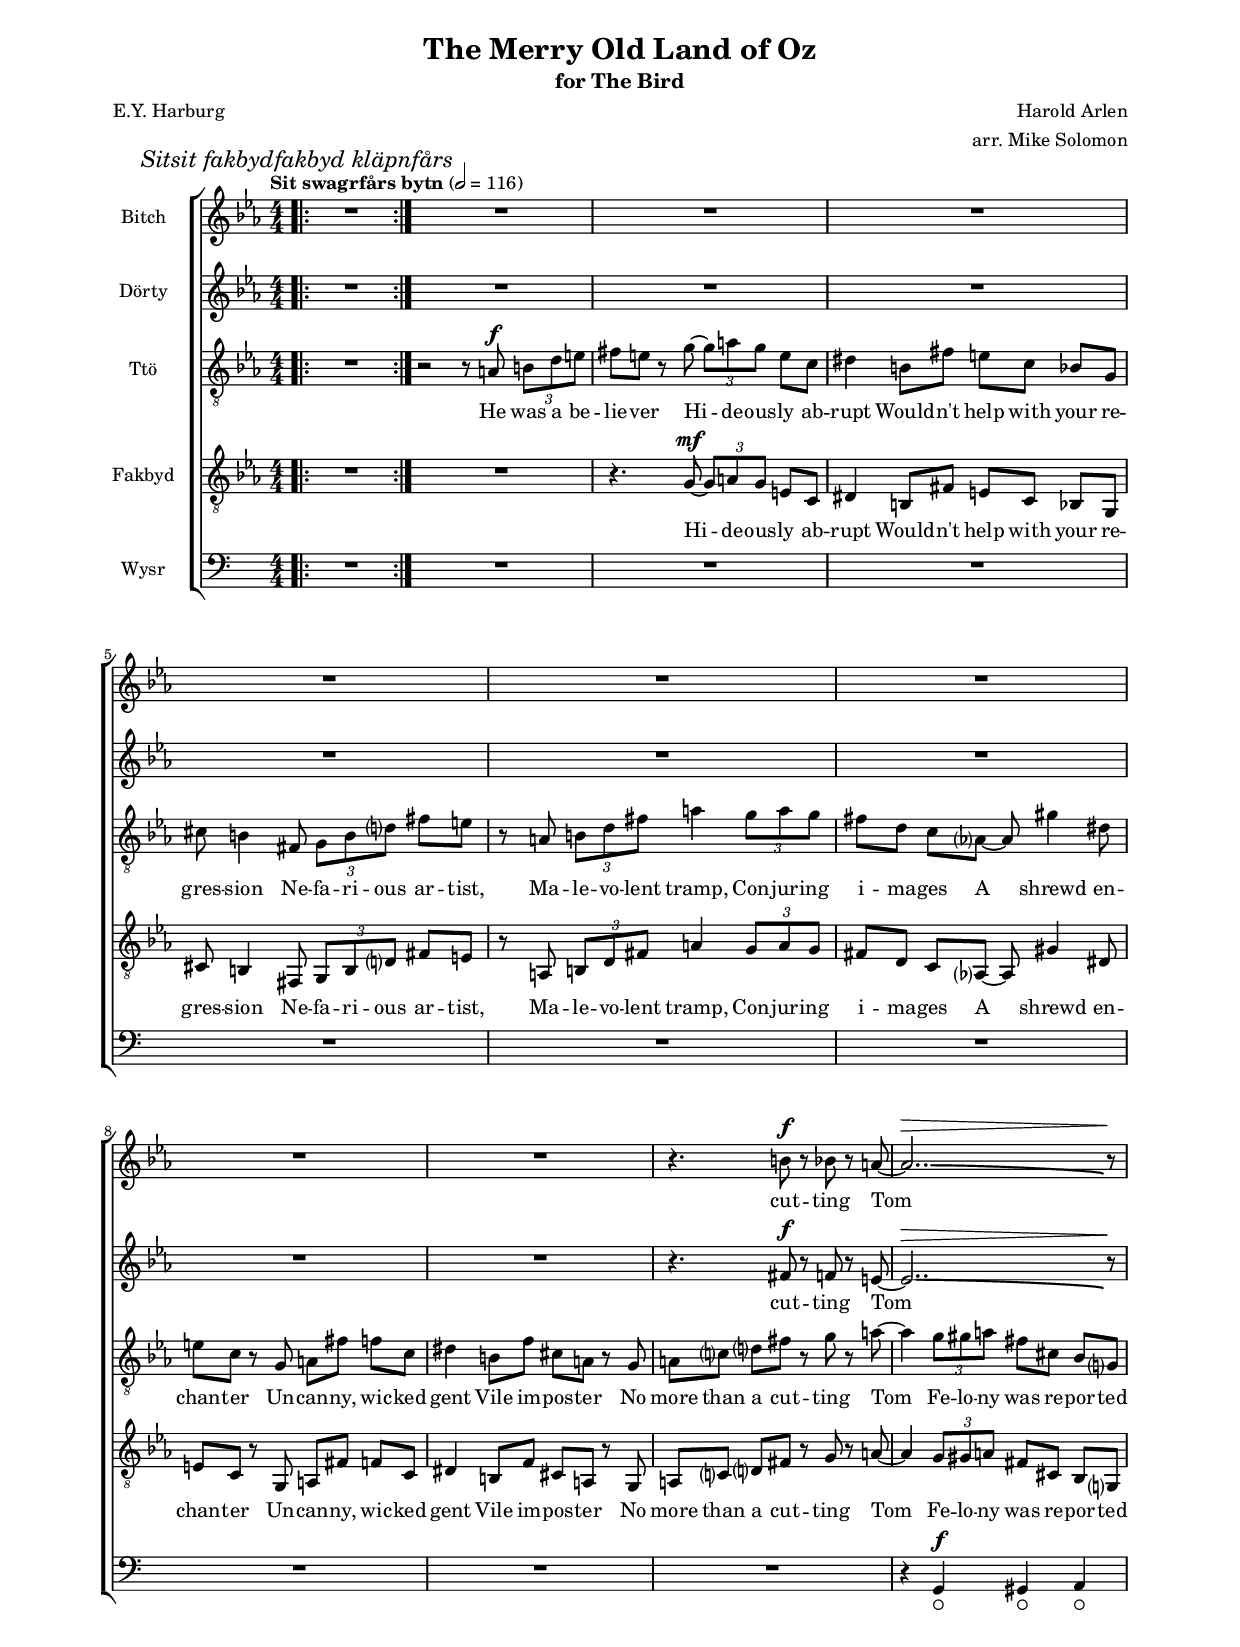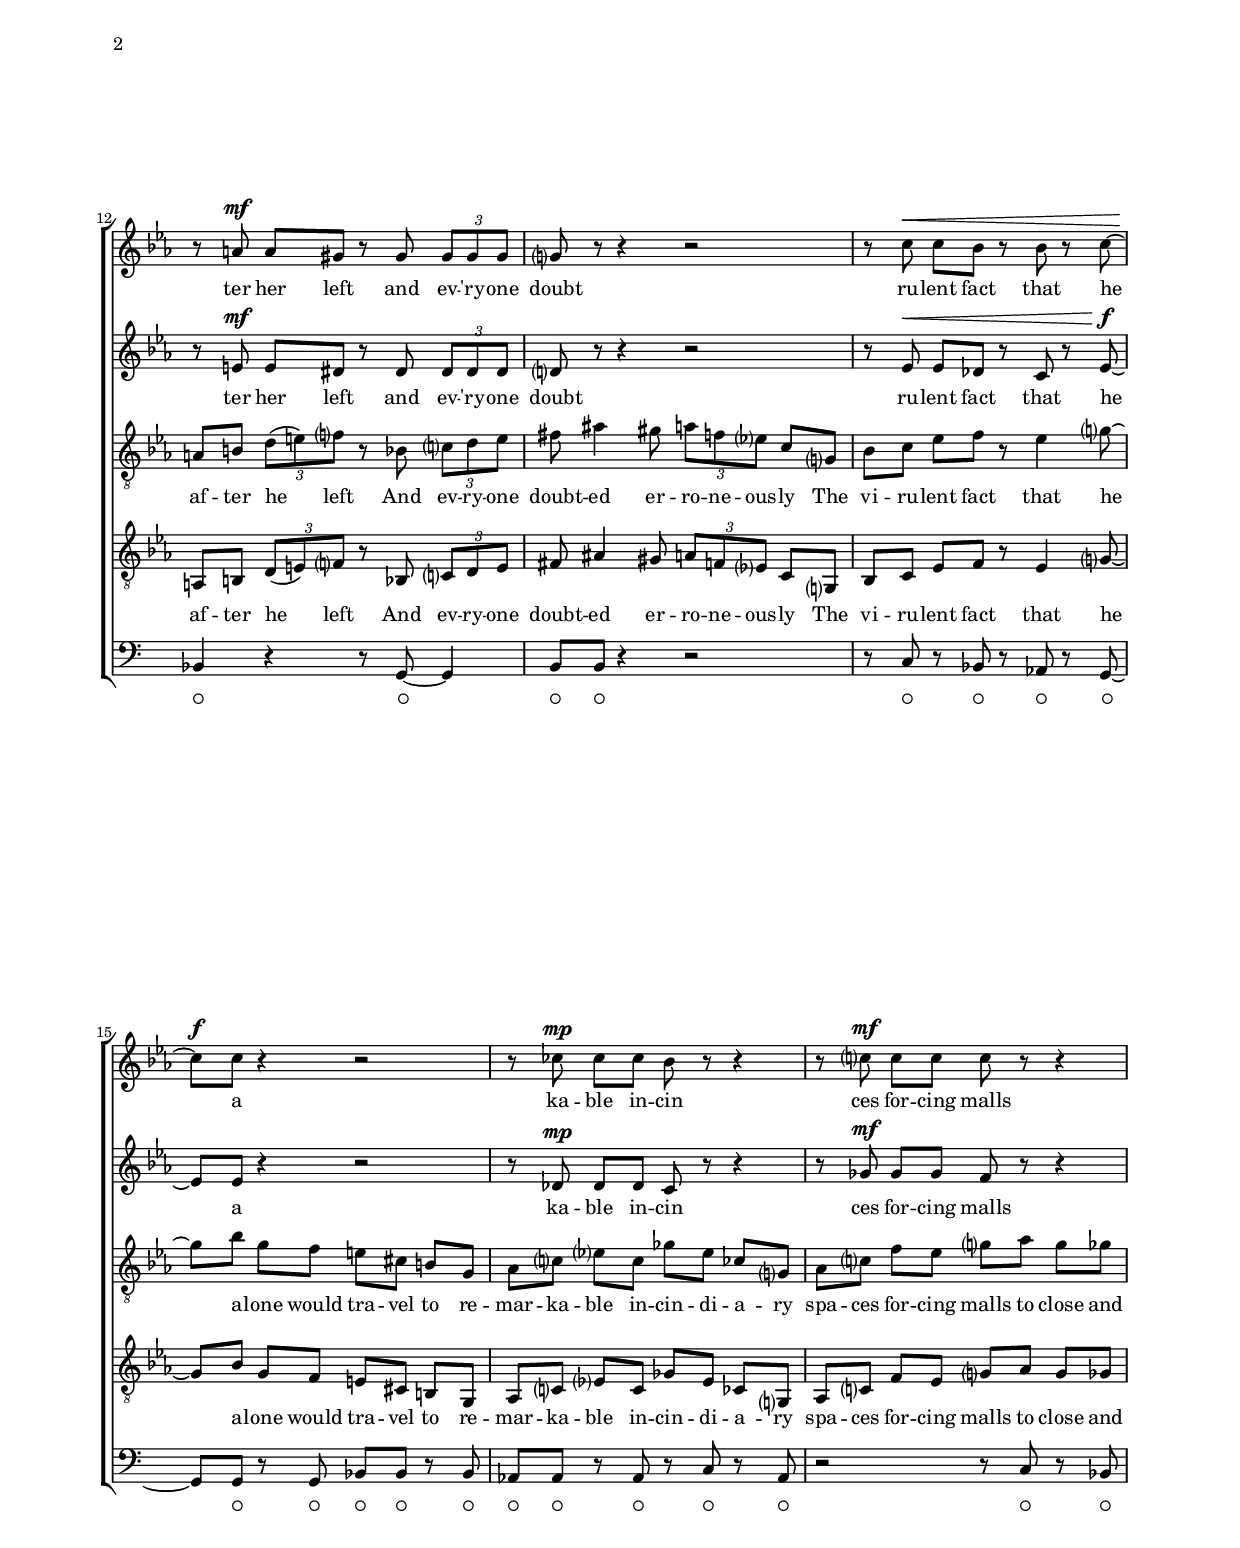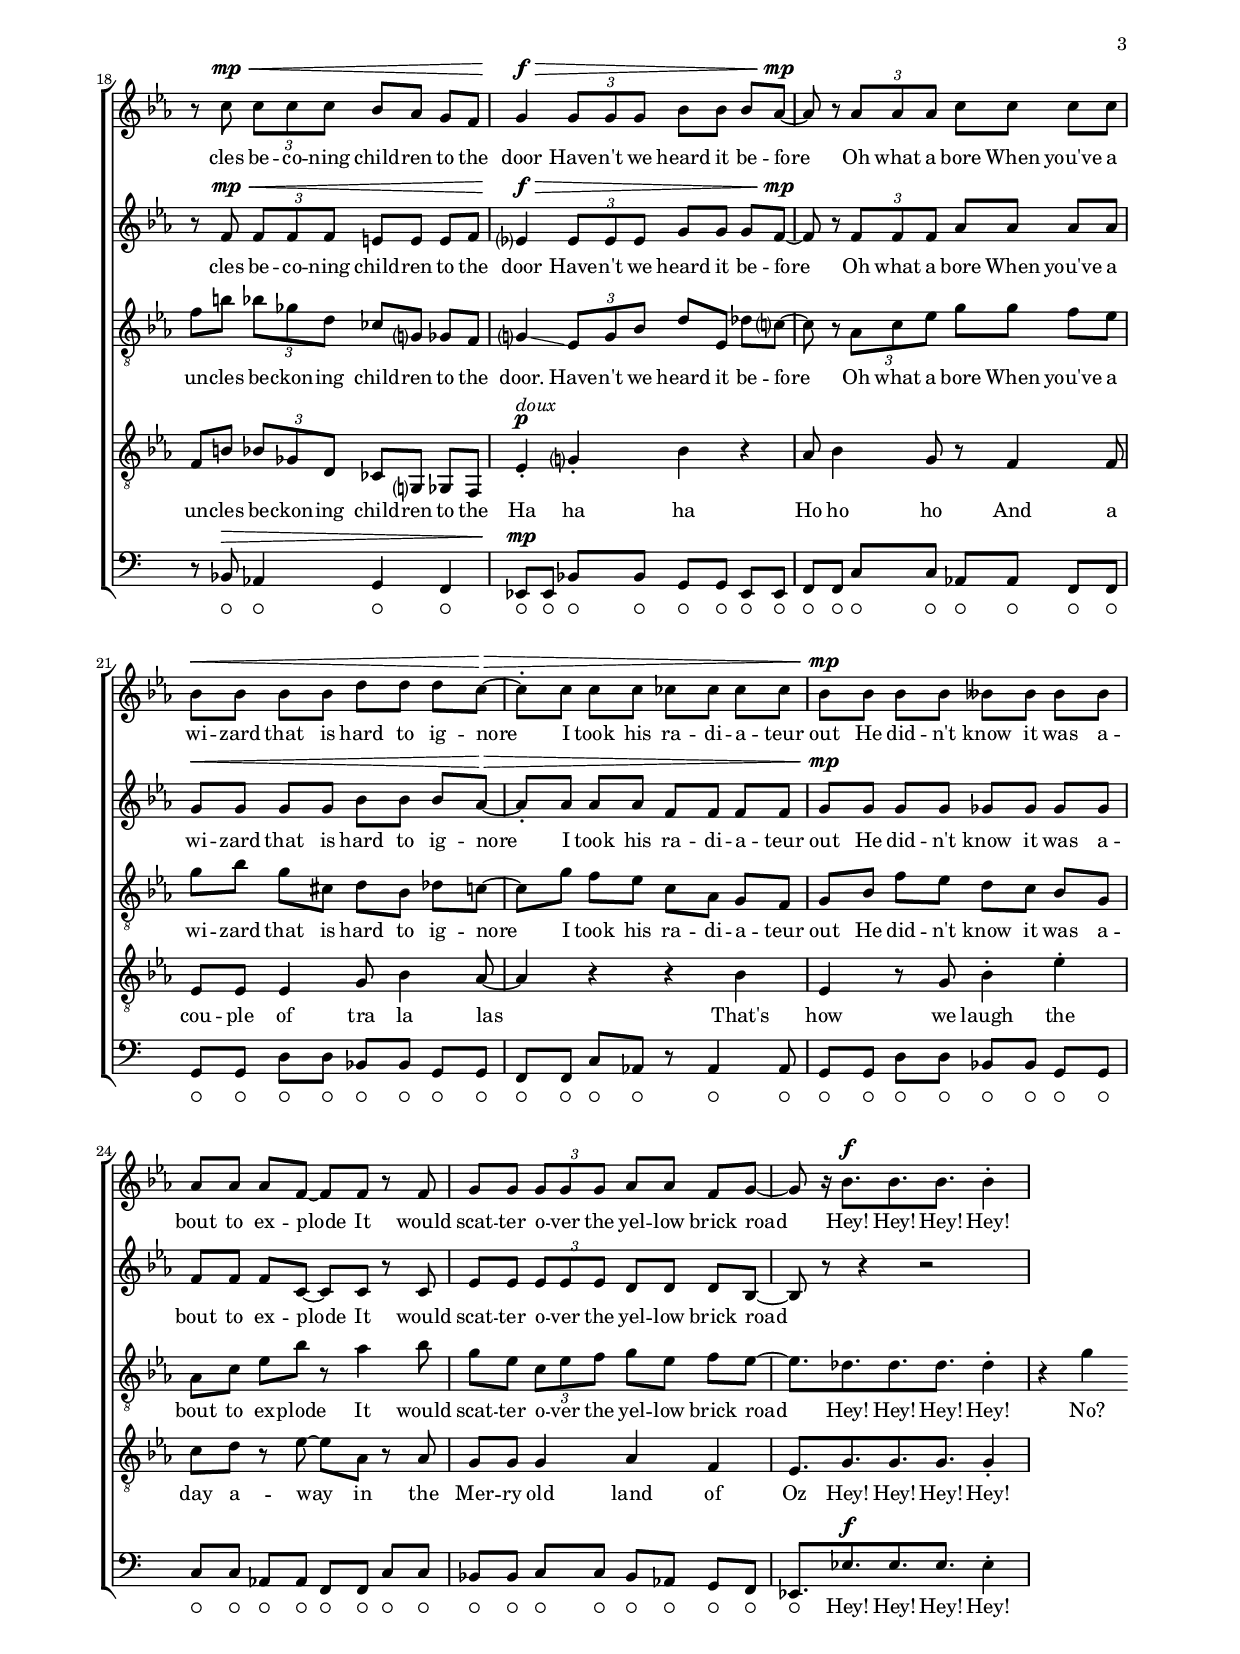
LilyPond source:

\version "2.17.0"
\include "defs-devel.ly"
\paper {
  footnote-separator-markup = \markup { \column { " "\override #`(span-factor . 1/5) { \draw-hline } }}
  footnote-padding = 5\mm
  top-system-spacing = #'((basic-distance . 1) (minimum-distance . 0) (padding . 1) (stretchability . 40))
  bottom-system-spacing = #'((basic-distance . 1) (minimum-distance . 0) (padding . 1) (stretchability . 50))
  ragged-right = ##f
  left-margin = 0.75\in
  right-margin = 0.75\in
  top-margin = 0.5\in
  bottom-margin = 0.6\in
  ragged-last-bottom = ##f
  %max-systems-per-page = #2
}
maybeStemUp =  { %{\stemUp%} }
maybeStemDown =  { %{\stemDown%} }
maybeStemNeutral = { %{\stemNeutral%} }
#(ly:set-option 'point-and-click #f)
sim = \markup \italic "sim."
MyRed = \Red
MyBlack = \Black
myred = \once \override NoteHead.color = #red
myblack = \revert NoteHead.color
%MyRed = \revert NoteHead.color
%MyBlack = \revert NoteHead.color
%myred = \revert NoteHead.color
%myblack = \revert NoteHead.color

doux = \markup \italic "doux"

\header {
  title = "The Merry Old Land of Oz" %(1)"
  subtitle = \markup { for The Bird }
  composer = "Harold Arlen"
  poet = "E.Y. Harburg"
  arranger = "arr. Mike Solomon"
}

nothing = {}

marks = {
  \time 4/4
  \tempo "Sit swagrfårs bytn" 2=116
  \mark \markup \italic "Sitsit fakbydfakbyd kläpnfårs"
  \bar ".|:"
  s1 \bar ":|."
}

prefatoryMatter = {
  \key ees \major
  #(set-accidental-style 'modern-cautionary)
}

soprano = {
  \relative c'' { 
    \prefatoryMatter
    R1*9 |
    \lod r4. \sh b^\f \lo r \sh bes \lo r \sh a ~ |
    \lodd a2..^\>-\bendAfter #-2 \sh r8\! |
    \lo r8 \sh a^\mf \lo a \sh gis \lo r \sh gis \times 2/3 { gis gis gis } |
    \lo g8 \sh r r4 r2 |
    \lo r8 \sh c^\< \lo c \sh bes \lo r \sh bes \lo r \sh c ~ |
    \lo c^\f \sh c r4 r2 |
    \lo r8 \sh ces^\mp \lo ces \sh ces \lo bes \sh r r4 |
    \lo r8 \sh c^\mf \lo c \sh c \lo c \sh r r4 |
    \lo r8 \sh c^\mp^\< \times 2/3 { c c c } \lo bes \sh aes \lo g \sh f |
    g4^\f^\> \times 2/3 { g8 g g } \lo bes \sh bes \lo bes \sh aes^\mp ~ |
    \lo aes \sh r \times 2/3 { aes aes aes } \lo c \sh c \lo c \sh c |
    \lo bes^\< \sh bes \lo bes \sh bes \lo d \sh d \lo d \sh c^\!^\> ~ |
    \lo c-. \sh c \lo c \sh c \lo ces \sh ces \lo ces \sh ces |
    \lo bes^\mp \sh bes \lo bes \sh bes \lo beses \sh beses \lo beses \sh beses |
    \lo aes \sh aes \lo aes \sh f ~ \lo f \sh f \lo r \sh f |
    \lo g \sh g \times 2/3 { g g g } \lo aes \sh aes \lo f \sh g ~ |
    g8 r16 bes8.^\f bes bes bes4-. |
  }
}

sopranoWords = \lyricmode {
  cut -- ting Tom
  ter her left and ev -- 'ry -- one doubt
  ru -- lent fact that he a
  ka -- ble in -- cin
  ces for -- cing malls
  cles be -- co -- ning child -- ren to the door
  Have -- n't we heard it be -- fore
  Oh what a bore
  When you've a wi -- zard that is hard to ig -- nore
  I took his ra -- di -- a -- teur out
  He did -- n't know it was a -- bout to ex -- plode
  It would scat -- ter o -- ver the yel -- low brick road
  \repeat unfold 4 Hey! No?
}

mezzo = {
  \relative c' {
    \prefatoryMatter
    R1*9 |
    \lod r4. \sh fis^\f \lo r \sh f \lo r \sh e ~ |
    \lodd e2..^\>-\bendAfter #-2 \sh r8\! |
    \lo r8 \sh e^\mf \lo e \sh dis \lo r \sh dis \times 2/3 { dis dis dis } |
    \lo d8 \sh r r4 r2 |
    \lo r8 \sh ees^\< \lo ees \sh des \lo r \sh c \lo r \sh ees^\f ~ |
    \lo ees \sh ees r4 r2 |
    \lo r8 \sh des^\mp \lo des \sh des \lo c \sh r r4 |
    \lo r8 \sh ges'^\mf \lo ges \sh ges \lo f \sh r r4 |
    \lo r8 \sh f^\mp^\< \times 2/3 { f f f } \lo e \sh e \lo e \sh f |
    ees4^\f^\> \times 2/3 { ees8 ees ees } \lo g \sh g \lo g \sh f^\mp ~ |
    \lo f \sh r \times 2/3 { f f f } \lo aes \sh aes \lo aes \sh aes |
    \lo g^\< \sh g \lo g \sh g \lo bes \sh bes \lo bes \sh aes^\!^\> ~ |
    \lo aes-. \sh aes \lo aes \sh aes \lo f \sh f \lo f \sh f |
    \lo g^\mp \sh g \lo g \sh g \lo ges \sh ges \lo ges \sh ges |
    \lo f \sh f \lo f \sh c ~ \lo c \sh c \lo r \sh c |
    \lo ees \sh ees \times 2/3 { ees ees ees } \lo d \sh d \lo d \sh bes ~ |
    bes8 r8 r4 r2 |
  }
}

mezzoWords = \lyricmode {
  cut -- ting Tom
  ter her left and ev -- 'ry -- one doubt
  ru -- lent fact that he a
  ka -- ble in -- cin
  ces for -- cing malls
  cles be -- co -- ning child -- ren to the door
  Have -- n't we heard it be -- fore
  Oh what a bore
  When you've a wi -- zard that is hard to ig -- nore
  I took his ra -- di -- a -- teur out
  He did -- n't know it was a -- bout to ex -- plode
  It would scat -- ter o -- ver the yel -- low brick road
  \repeat unfold 4 Hey! No?
}

goodTimesTogether = \relative c'' {
  \sh g ~ \times 2/3 { g8 a g } \lo e \sh c |
  dis4 \lo b8 \sh fis'8 \lo e \sh c \lo bes \sh g |
  \lo cis b4 \sh fis8 \times 2/3 { g b d } \lo fis \sh e |
  \lo r \sh a, \times 2/3 { b d fis } a4 \times 2/3 { g8 a g } |
  \lo fis \sh d \lo c \sh aes8 ~ \lo aes gis'4 \sh dis8 |
  \lo e \sh c \lo r \sh g \lo a \sh fis' \lo f \sh c |
  dis4 \lo b8 \sh f'8 \lo cis \sh a \lo r \sh g |
  \lo a \sh c \lo d \sh fis \lo r \sh g \lo r \sh a8 ~ |
  a4 \times 2/3 { g8 gis a } \lo fis \sh cis \lo bes \sh g |
  \lo a \sh b \times 2/3 { d ( e ) f } \lo r \sh bes, \times 2/3 { c d e } |
  \lo fis ais4 \sh gis8 \times 2/3 { a f ees } \lo c \sh g |
  \lo bes \sh c \lo ees \sh f \lo r ees4 \sh g ~ |
  \lo g \sh bes \lo g \sh f \lo e \sh cis \lo b \sh g |
  \lo aes \sh c \lo ees \sh c \lo ges' \sh ees \lo ces \sh g |
  \lo aes \sh c \lo f \sh ees \lo g \sh aes \lo g \sh ges |
  \lo f8 \sh b \times 2/3 { bes ges d } \lo ces \sh g \lo ges \sh f |
}

alto = {
  \relative c' {
    \clef "treble_8"
    \prefatoryMatter
    R1 |
    r2 \lo r8 \sh a^\f \times 2/3 { b d e } |
    \lo fis8 \sh e \lo r
  }
  \goodTimesTogether
  \relative c' {
    g4 \glissando \times 2/3 { ees8 g bes } \lo d \sh ees, \lo des' \sh c ~ |
    \lo c \sh r \times 2/3 { aes8 c ees } \lo g \sh g \lo f \sh ees |
    \lo g \sh bes \lo g \sh cis, \lo d \sh bes \lo des \sh c ~ |
    \lo c \sh g' \lo f \sh ees \lo c \sh aes \lo  g \sh f |
    \lo g \sh bes \lo f' \sh ees \lo d \sh c \lo bes \sh g |
    \lo aes \sh c \lo ees \sh bes' \lo r aes4 \sh bes8 |
    \lo g \sh ees \times 2/3 { c ees f } \lo g \sh ees \lo f \sh ees ~ |
    ees8. des des des des4-. |
    r g
  }
}

togetherWords = \lyricmode {
  Hi -- de -- ous -- ly ab -- rupt
  Would -- n't help with your re -- gres -- sion
  Ne -- fa -- ri -- ous ar -- tist,
  Ma -- le -- vo -- lent tramp,
  Con -- jur -- ing i -- ma -- ges
  A shrewd en -- chan -- ter
  Un -- can -- ny, wic -- ked gent
  Vile im -- pos -- ter
  No more than a cut -- ting Tom
  Fe -- lo -- ny was re -- por -- ted
  af -- ter he left
  And ev -- ry -- one doubt -- ed
  er -- ro -- ne -- ous -- ly
  The vi -- ru -- lent fact that he a --
  lone would tra -- vel to re -- mar -- ka -- ble in -- cin -- di -- a -- ry
  spa -- ces for -- cing malls to close and un -- cles be -- ckon -- ing child -- ren to the }

altoWords = \lyricmode {
  He was a be -- lie -- ver
  \togetherWords
  door.
  Have -- n't we heard it be -- fore
  Oh what a bore
  When you've a wi -- zard that is hard to ig -- nore
  I took his ra -- di -- a -- teur out
  He did -- n't know it was a -- bout to ex -- plode
  It would scat -- ter o -- ver the yel -- low brick road
  \repeat unfold 4 Hey! No?
}

tenor = {
  {
    \clef "treble_8"
    \prefatoryMatter
    R1 |
    R1 |
    \lod r4.
  }
  << { \transpose c c, \goodTimesTogether } { \sh s8^\mf } >>
  \relative c {
    ees4-.^\doux^\p g-. bes4 r |
    \lo aes8 bes4 \sh g8 \lo r f4 \sh f8 |
    \lo ees8 \sh ees ees4 \lo g8 bes4 \sh aes ~ |
    aes4 r r bes |
    ees,4 \lo r \sh g bes4-. ees-. |
    \lo c \sh d \lo r \sh ees ~ \lo ees \sh aes, \lo r \sh aes |
    \lo g \sh g g4 aes f |
    ees8. g g g g4-. |
  }
}

tenorWords = \lyricmode {
  \togetherWords
  Ha ha ha
  Ho ho ho
  And a cou -- ple of tra la las
  That's how we laugh the day a -- way in the
  Mer -- ry old land of Oz
  \repeat unfold 4 Hey!
}

bass = {
  \relative c {
    \clef bass
    R1*10 |
    r4 g^\f gis a |
    bes r \lo r8 \sh g ~ g4 |
    \lo b \sh b r4 r2 |
    \lo r8 \sh c \lo r \sh bes \lo r \sh aes \lo r \sh g8 ~ |
    \lo g \sh g \lo r \sh g \lo bes \sh bes \lo r \sh bes |
    \lo aes \sh aes \lo r \sh aes \lo r \sh c \lo r \sh aes |
    r2 \lo r8 \sh c \lo r \sh bes |
    \lo r8 \sh bes^\> aes4 g f |
    \lo ees^\mp \sh ees \lo bes' \sh bes \lo g \sh g \lo ees \sh ees |
    \lo f \sh f \lo c' \sh c \lo aes \sh aes \lo f \sh f |
    \lo g \sh g \lo d' \sh d \lo bes \sh bes \lo g \sh g |
    \lo f \sh f \lo c' \sh aes \lo r aes4 \sh aes8 |
    \lo g \sh g \lo d' \sh d \lo bes \sh bes \lo g \sh g |
    \lo c \sh c \lo aes \sh aes \lo f \sh f \lo c' \sh c |
    \lo bes \sh bes \lo c \sh c \lo bes \sh aes \lo g \sh f |
    ees8. ees'^\f ees ees ees4-. |
  }
}

bassWords = \lyricmode {
  \repeat unfold 82 ○
  \repeat unfold 4 Hey!
}

%%% SCORE
#(set-global-staff-size 16)

\score {
  \new ChoirStaff <<
    \new Staff \with { instrumentName = \bitchName %shortInstrumentName = #"M."
} <<
      \new Voice = "soprano" { << { \numericTimeSignature
        \soprano
      } {
        \marks
      } {
        \nothing
      }>> }
      \new Lyrics \lyricsto "soprano" {
        \sopranoWords
      }
    >>
    \new Staff \with { instrumentName = \dortyName %shortInstrumentName = #"E."
} <<
      \new Voice = "mezzo" { << { \numericTimeSignature
        \mezzo
      } {
        \nothing
      } >> }
      \new Lyrics \lyricsto "mezzo" {
        \mezzoWords
      }
    >>
    \new Staff \with { instrumentName = \ttoName %shortInstrumentName = #"Mk."
}
 <<
      \new Voice = "alto" { << { \numericTimeSignature
        \alto
      } {
        \marks
      } >> }
      \new Lyrics \lyricsto "alto" {
        \altoWords
      }
    >>
    \new Staff \with { instrumentName = \fakbydName %shortInstrumentName = #"R."
} <<
      \new Voice = "tenor" { << { \numericTimeSignature
        \tenor
      } {
        \nothing
      } >> }
      \new Lyrics \lyricsto "tenor" {
        \tenorWords
      }
    >>
    \new Staff = "realBass" \with { instrumentName = \wysrName %shortInstrumentName = #"P." %\markup { \concat { E \super u . } }
} <<
      \new Voice = "bass" { << { \numericTimeSignature
        \bass
      } {
        \nothing
      } >> }
      \new Lyrics \lyricsto "bass" {
        \bassWords
      }
    >>
  >>
  \layout {
    \context {
      \Voice
      \override TextScript #'layer = #6
      \override NoteHead #'layer = #7
      \override Glissando #'breakable = ##t
      \override TupletNumber #'breakable = ##t
      \override TupletBracket #'breakable = ##t
      \remove "Forbid_line_break_engraver"
    }
    \context {
      \Staff
      \override TimeSignature #'style = #'numbered
      \override StaffSymbol #'layer = #4
      \override TimeSignature #'layer = #3
      \override TimeSignature #'whiteout = ##t
    }
    \context {
      \Lyrics
      %\override LyricText #'whiteout = ##t
      \override LyricText #'layer = #6
    }
    \context {
      \Score
      \override NonMusicalPaperColumn #'allow-loose-spacing = ##f
    }
  }
}

%{
%%% piano redux
#(set-global-staff-size 20)

\score {
  \new PianoStaff <<
    \new Staff <<
      \new Voice = "1" { \voiceOne << \soprano \marks >> }
      \new Voice = "2" { \voiceTwo \mezzo }
      \new Voice = "3" { \voiceThree \alto }
    >>
    \new Staff <<
      \new Voice = "4" { \voiceOne \tenor }
      \new Voice = "5" { \voiceTwo \bass }
    >>
  >>
  \layout {
    \context {
      \Voice
      \override TextScript #'layer = #6
      \override NoteHead #'layer = #7
      \override Glissando #'breakable = ##t
      \override TupletNumber #'breakable = ##t
      \override TupletBracket #'breakable = ##t
      \remove "Forbid_line_break_engraver"
    }
    \context {
      \Staff
      \override TimeSignature #'style = #'numbered
      \override StaffSymbol #'layer = #4
      \override TimeSignature #'layer = #3
      \override TimeSignature #'whiteout = ##t
    }
    \context {
      \Lyrics
      %\override LyricText #'whiteout = ##t
      \override LyricText #'layer = #6
    }
    \context {
      \Score
      \override NonMusicalPaperColumn #'allow-loose-spacing = ##f
    }
  }
}
%}
%%% MIDI

\score {
  \transpose c c \new ChoirStaff <<
    \new Staff \with { midiInstrument = #"alto sax" instrumentName = \bitchName %shortInstrumentName = #"M."
} <<
      \new Voice = "soprano" { << { \numericTimeSignature
        \soprano
      } {
        \marks
      } >> }
      \new Lyrics \lyricsto "soprano" {
        \sopranoWords
      }
    >>
    \new Staff \with { midiInstrument = #"trumpet" instrumentName = \dortyName %shortInstrumentName = #"E."
} <<
      \new Voice = "mezzo" { \numericTimeSignature
        \mezzo
      }
      \new Lyrics \lyricsto "mezzo" {
        \mezzoWords
      }
    >>
    \new Staff \with { midiInstrument = #"tenor sax" instrumentName = \ttoName %shortInstrumentName = #"Mk."
} <<
      \new Voice = "alto" { \numericTimeSignature
        \alto
      }
      \new Lyrics \lyricsto "alto" {
        \altoWords
      }
    >>
    \new Staff \with { midiInstrument = #"baritone sax" instrumentName = \fakbydName %shortInstrumentName = #"R."
} <<
      \new Voice = "tenor" { \numericTimeSignature
        \tenor
      }
      \new Lyrics \lyricsto "tenor" {
        \tenorWords
      }
    >>
    \new Staff \with { midiInstrument = #"electric bass (finger)" instrumentName = \wysrName %shortInstrumentName = #"P." %\markup { \concat { E \super u . } }
} <<
      \new Voice = "bass" { \numericTimeSignature
        \bass
      }
      \new Lyrics \lyricsto "bass" {
        \bassWords
      }
    >>
  >>
  \midi {}
}
